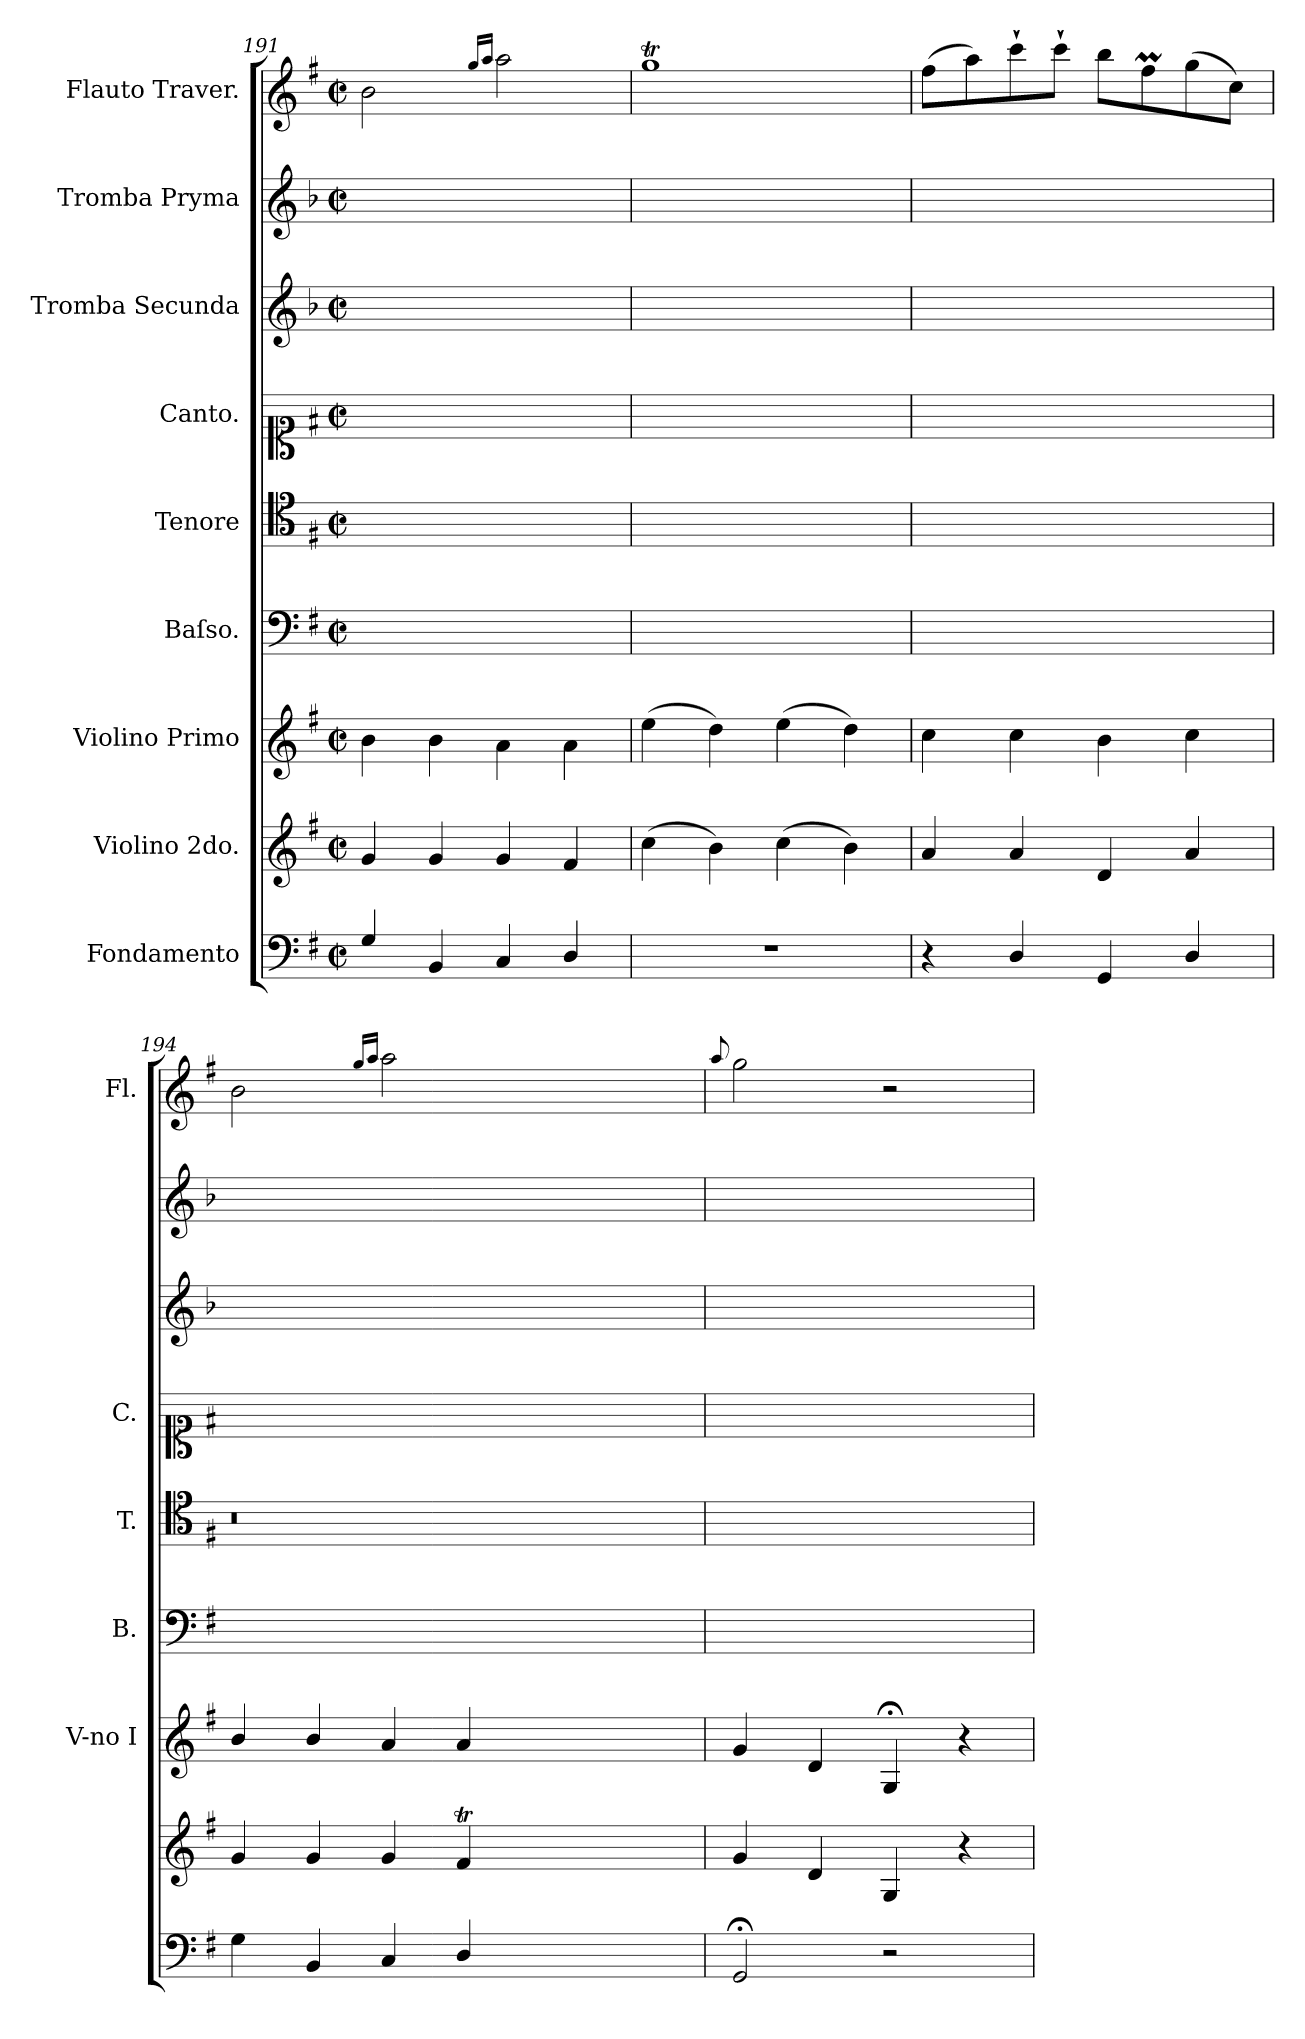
**kern	**kern	**kern	**kern	**kern	**kern	**kern	**kern	**kern
*part9	*part8	*part7	*part6	*part5	*part4	*part3	*part2	*part1
*staff9	*staff8	*staff7	*staff6	*staff5	*staff4	*staff3	*staff2	*staff1
*I"Fondamento	*I"Violino 2do.	*I"Violino Primo	*I"Baſso.	*I"Tenore	*I"Canto.	*I"Tromba Secunda	*I"Tromba Pryma	*I"Flauto Traver.
*	*	*I'V-no I	*I'B.	*I'T.	*I'C.	*	*	*I'Fl.
*clefF4	*clefG2	*clefG2	*clefF4	*clefC4	*clefC1	*clefG2	*clefG2	*clefG2
*	*	*	*	*	*	*ITrd-1c-2	*ITrd-1c-2	*
*k[f#]	*k[f#]	*k[f#]	*k[f#]	*k[f#]	*k[f#]	*k[f#]	*k[f#]	*k[f#]
*M2/2	*M2/2	*M2/2	*M2/2	*M2/2	*M2/2	*M2/2	*M2/2	*M2/2
*met(c|)	*met(c|)	*met(c|)	*met(c|)	*met(c|)	*met(c|)	*met(c|)	*met(c|)	*met(c|)
=191	=191	=191	=191	=191	=191	=191	=191	=191
4G/	4g/	4b\	1ryy	1ryy	1ryy	1ryy	1ryy	2b\
4BB/	4g/	4b\	.	.	.	.	.	.
.	.	.	.	.	.	.	.	16qqgg/LL
.	.	.	.	.	.	.	.	16qqaa/JJ
4C/	4g/	4a\	.	.	.	.	.	2aa\
4D/	4f#/	4a\	.	.	.	.	.	.
=192	=192	=192	=192	=192	=192	=192	=192	=192
1r	(>4cc\	(>4ee\	1ryy	1ryy	1ryy	1ryy	1ryy	1ggT
.	4b\)	4dd\)	.	.	.	.	.	.
.	(>4cc\	(>4ee\	.	.	.	.	.	.
.	4b\)	4dd\)	.	.	.	.	.	.
=193	=193	=193	=193	=193	=193	=193	=193	=193
4r	4a/	4cc\	1ryy	1ryy	1ryy	1ryy	1ryy	(>8ff#\L
.	.	.	.	.	.	.	.	8aa\)
4D/	4a/	4cc\	.	.	.	.	.	8ccc`>\
.	.	.	.	.	.	.	.	8ccc`>\J
4GG/	4d/	4b\	.	.	.	.	.	8bb\L
.	.	.	.	.	.	.	.	8ff#m\
4D/	4a/	4cc\	.	.	.	.	.	(>8gg\
.	.	.	.	.	.	.	.	8cc\J)
=194	=194	=194	=194	=194	=194	=194	=194	=194
4G\	4g/	4b/	1ryy	0r	1ryy	1ryy	1ryy	2b\
4BB/	4g/	4b/	.	.	.	.	.	.
.	.	.	.	.	.	.	.	16qqgg/LL
.	.	.	.	.	.	.	.	16qqaa/JJ
4C/	4g/	4a/	.	.	.	.	.	2aa\
4D/	4f#t/	4a/	.	.	.	.	.	.
1ryy	1ryy	1ryy	1ryy	.	1ryy	1ryy	1ryy	1ryy
=195	=195	=195	=195	=195	=195	=195	=195	=195
.	.	.	.	.	.	.	.	8qqaa/
2GG;<;/	4g/	4g/	1ryy	1ryy	1ryy	1ryy	1ryy	2gg\
.	4d/	4d/	.	.	.	.	.	.
2r	4G/	4G;<;/	.	.	.	.	.	2r
.	4r	4r	.	.	.	.	.	.
=	=	=	=	=	=	=	=	=
*-	*-	*-	*-	*-	*-	*-	*-	*-
